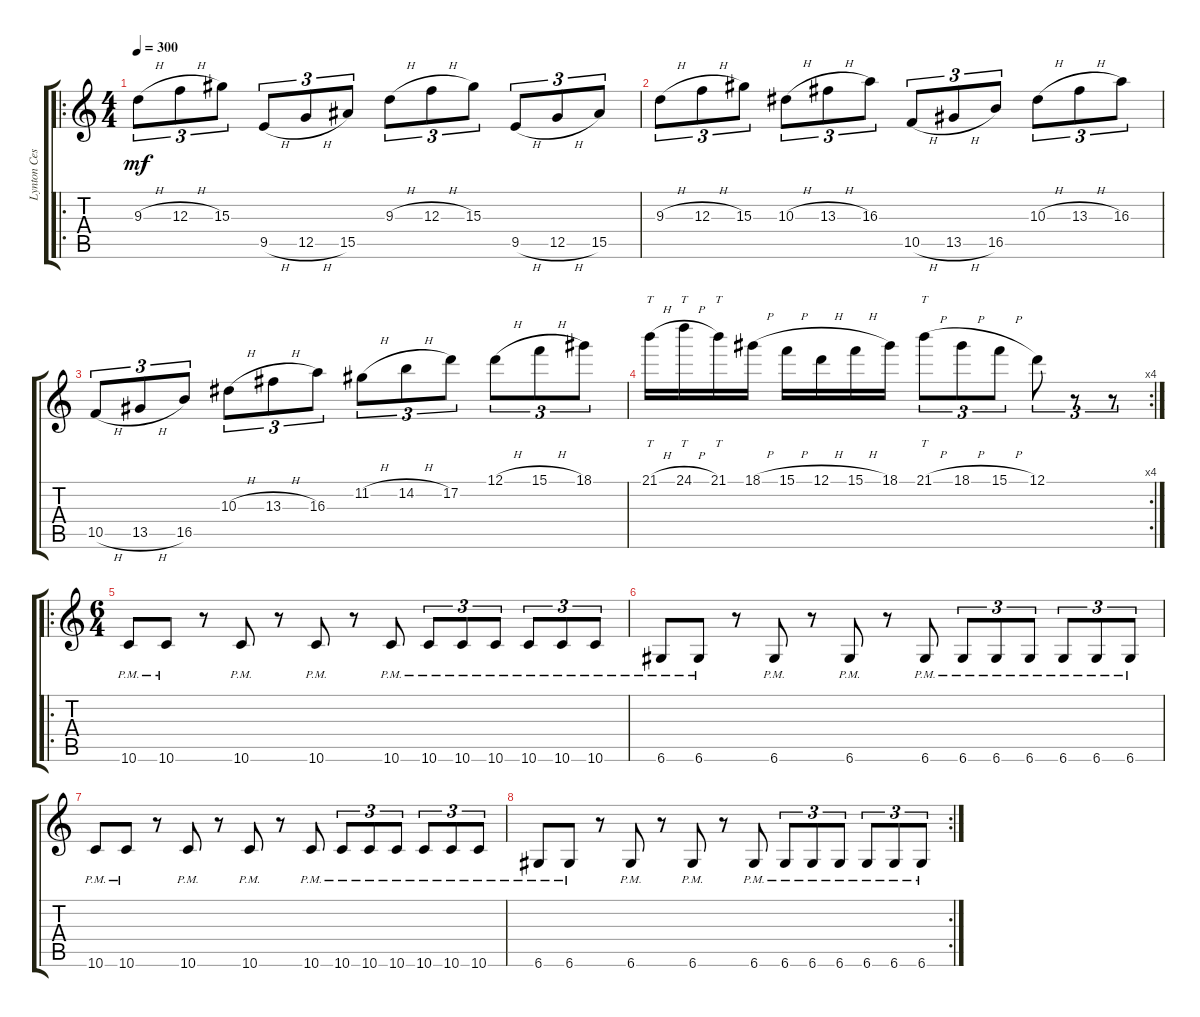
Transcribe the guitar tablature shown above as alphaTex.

\track ("Lynton Cessford" "Lynton Ces") {instrument distortionguitar}
\staff {score tabs}
\tuning (D4 A3 F3 C3 G2 D2) {hide}
\ro
\ts (4 4)
\tempo 300
\clef g2
\ks c
9.3{h}.8{tu (3 2) dy mf balance 8} 12.3{h}.8{tu (3 2)} 15.3.8{tu (3 2)} 9.5{h}.8{tu (3 2)} 12.5{h}.8{tu (3 2)} 15.5.8{tu (3 2)} 9.3{h}.8{tu (3 2)} 12.3{h}.8{tu (3 2)} 15.3.8{tu (3 2)} 9.5{h}.8{tu (3 2)} 12.5{h}.8{tu (3 2)} 15.5.8{tu (3 2)} |
9.3{h}.8{tu (3 2)} 12.3{h}.8{tu (3 2)} 15.3.8{tu (3 2)} 10.3{h}.8{tu (3 2)} 13.3{h}.8{tu (3 2)} 16.3.8{tu (3 2)} 10.5{h}.8{tu (3 2)} 13.5{h}.8{tu (3 2)} 16.5.8{tu (3 2)} 10.3{h}.8{tu (3 2)} 13.3{h}.8{tu (3 2)} 16.3.8{tu (3 2)} |
10.5{h}.8{tu (3 2)} 13.5{h}.8{tu (3 2)} 16.5.8{tu (3 2)} 10.3{h}.8{tu (3 2)} 13.3{h}.8{tu (3 2)} 16.3.8{tu (3 2)} 11.2{h}.8{tu (3 2)} 14.2{h}.8{tu (3 2)} 17.2.8{tu (3 2)} 12.1{h}.8{tu (3 2)} 15.1{h}.8{tu (3 2)} 18.1.8{tu (3 2)} |
\rc 4
21.1{h}.16{tt} 24.1{h}.16{tt} 21.1.16{tt} 18.1{h}.16 15.1{h}.16 12.1{h}.16 15.1{h}.16 18.1.16 21.1{h}.8{tt tu (3 2)} 18.1{h}.8{tu (3 2)} 15.1{h}.8{tu (3 2)} 12.1.8{tu (3 2)} r.8{tu (3 2)} r.8{tu (3 2)} |
\ro
\ts (6 4)
10.6{pm}.8{balance 0} 10.6{pm}.8 r.8 10.6{pm}.8 r.8 10.6{pm}.8 r.8 10.6{pm}.8 10.6{pm}.8{tu (3 2)} 10.6{pm}.8{tu (3 2)} 10.6{pm}.8{tu (3 2)} 10.6{pm}.8{tu (3 2)} 10.6{pm}.8{tu (3 2)} 10.6{pm}.8{tu (3 2)} |
6.6{pm}.8 6.6{pm}.8 r.8 6.6{pm}.8 r.8 6.6{pm}.8 r.8 6.6{pm}.8 6.6{pm}.8{tu (3 2)} 6.6{pm}.8{tu (3 2)} 6.6{pm}.8{tu (3 2)} 6.6{pm}.8{tu (3 2)} 6.6{pm}.8{tu (3 2)} 6.6{pm}.8{tu (3 2)} |
10.6{pm}.8 10.6{pm}.8 r.8 10.6{pm}.8 r.8 10.6{pm}.8 r.8 10.6{pm}.8 10.6{pm}.8{tu (3 2)} 10.6{pm}.8{tu (3 2)} 10.6{pm}.8{tu (3 2)} 10.6{pm}.8{tu (3 2)} 10.6{pm}.8{tu (3 2)} 10.6{pm}.8{tu (3 2)} |
\rc 2
6.6{pm}.8 6.6{pm}.8 r.8 6.6{pm}.8 r.8 6.6{pm}.8 r.8 6.6{pm}.8 6.6{pm}.8{tu (3 2)} 6.6{pm}.8{tu (3 2)} 6.6{pm}.8{tu (3 2)} 6.6{pm}.8{tu (3 2)} 6.6{pm}.8{tu (3 2)} 6.6{pm}.8{tu (3 2)}
